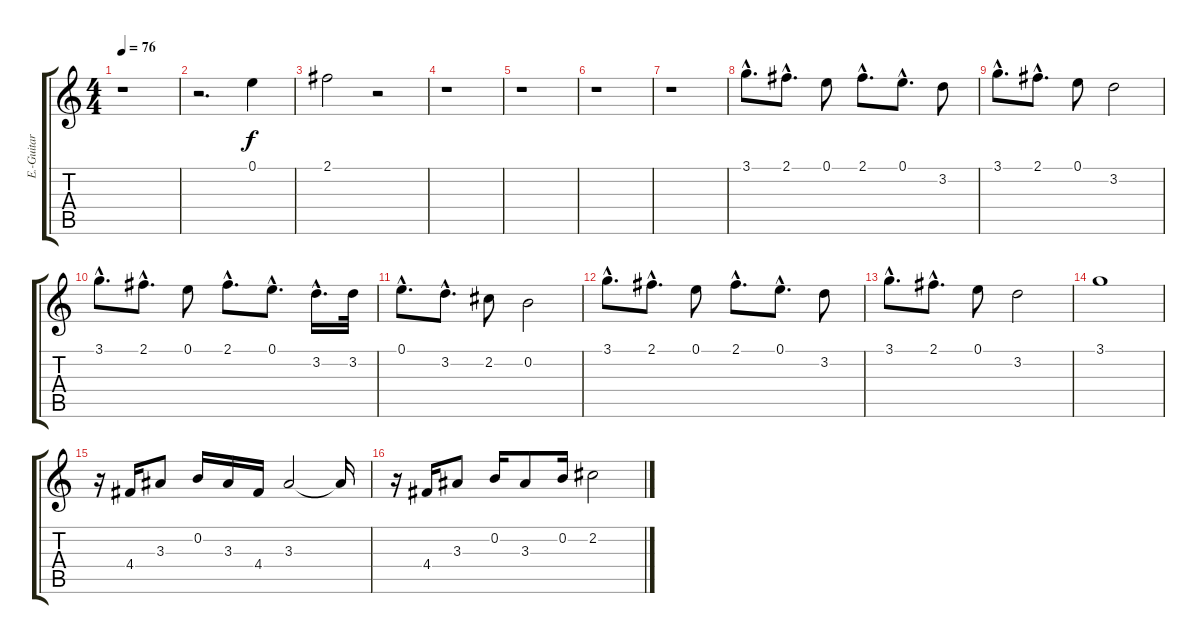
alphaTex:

\track ("E.-Guitar 1" "E.-Guitar ") {instrument distortionguitar}
\staff {score tabs}
\tuning (E4 B3 G3 D3 A2 E2) {hide}
\ts (4 4)
\tempo 76
\clef g2
\ks c
r.1{dy f} |
r.2{d} 0.1.4 |
2.1.2 r.2 |
r.1 |
r.1 |
r.1 |
r.1 |
3.1{hac}.8{d} 2.1{hac}.8{d} 0.1.8 2.1{hac}.8{d} 0.1{hac}.8{d} 3.2.8 |
3.1{hac}.8{d} 2.1{hac}.8{d} 0.1.8 3.2.2 |
3.1{hac}.8{d} 2.1{hac}.8{d} 0.1.8 2.1{hac}.8{d} 0.1{hac}.8{d} 3.2{hac}.16{d} 3.2.32 |
0.1{hac}.8{d} 3.2{hac}.8{d} 2.2.8 0.2.2 |
3.1{hac}.8{d} 2.1{hac}.8{d} 0.1.8 2.1{hac}.8{d} 0.1{hac}.8{d} 3.2.8 |
3.1{hac}.8{d} 2.1{hac}.8{d} 0.1.8 3.2.2 |
3.1.1 |
r.16 4.4.16 3.3.8 0.2.16 3.3.16 4.4.16 3.3.2 3.3{t}.16 |
r.16 4.4.16 3.3.8 0.2.16 3.3.8 0.2.16 2.2.2
